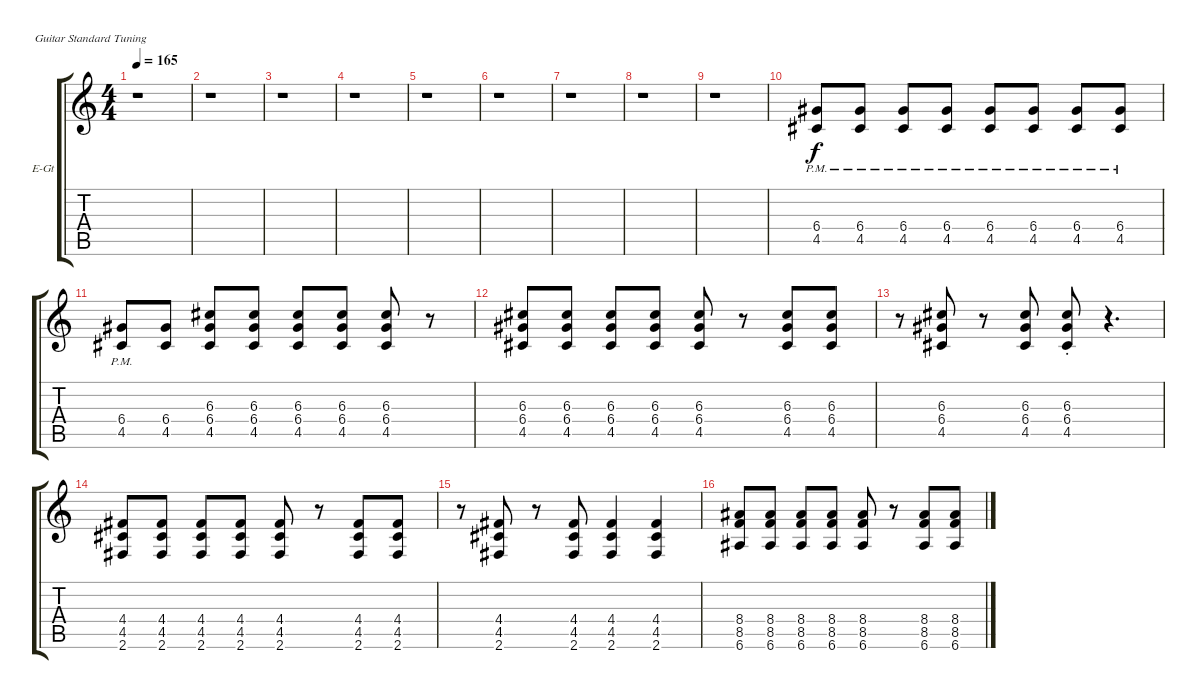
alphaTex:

\defaultSystemsLayout 4
\bracketExtendMode groupsimilarinstruments
\firstSystemTrackNameOrientation horizontal
\otherSystemsTrackNameOrientation horizontal
\track ("Erick" "E-Gt") {instrument distortionguitar}
\staff {score tabs}
\tuning (E4 B3 G3 D3 A2 E2)
\ts (4 4)
\tempo 165
\clef g2
\ks c
r.1{dy f} |
r.1 |
r.1 |
r.1 |
r.1 |
r.1 |
r.1 |
r.1 |
r.1 |
(4.5{pm} 6.4{pm}).8 (4.5{pm} 6.4{pm}).8 (4.5{pm} 6.4{pm}).8 (4.5{pm} 6.4{pm}).8 (4.5{pm} 6.4{pm}).8 (4.5{pm} 6.4{pm}).8 (4.5{pm} 6.4{pm}).8 (4.5{pm} 6.4{pm}).8 |
(4.5{pm} 6.4{pm}).8 (4.5 6.4).8 (4.5 6.4 6.3).8 (4.5 6.4 6.3).8 (4.5 6.4 6.3).8 (4.5 6.4 6.3).8 (4.5 6.4 6.3).8 r.8 |
(4.5 6.4 6.3).8 (4.5 6.4 6.3).8 (4.5 6.4 6.3).8 (4.5 6.4 6.3).8 (4.5 6.4 6.3).8 r.8 (4.5 6.4 6.3).8 (4.5 6.4 6.3).8 |
r.8 (4.5 6.4 6.3).8 r.8 (4.5 6.4 6.3).8 (4.5{st} 6.4{st} 6.3{st}).8 r.4{d} |
(2.6 4.5 4.4).8 (2.6 4.5 4.4).8 (2.6 4.5 4.4).8 (2.6 4.5 4.4).8 (2.6 4.5 4.4).8 r.8 (2.6 4.5 4.4).8 (2.6 4.5 4.4).8 |
r.8 (2.6 4.5 4.4).8 r.8 (2.6 4.5 4.4).8 (2.6 4.5 4.4).4 (2.6 4.5 4.4).4 |
(6.6 8.5 8.4).8 (6.6 8.5 8.4).8 (6.6 8.5 8.4).8 (6.6 8.5 8.4).8 (6.6 8.5 8.4).8 r.8 (6.6 8.5 8.4).8 (6.6 8.5 8.4).8
